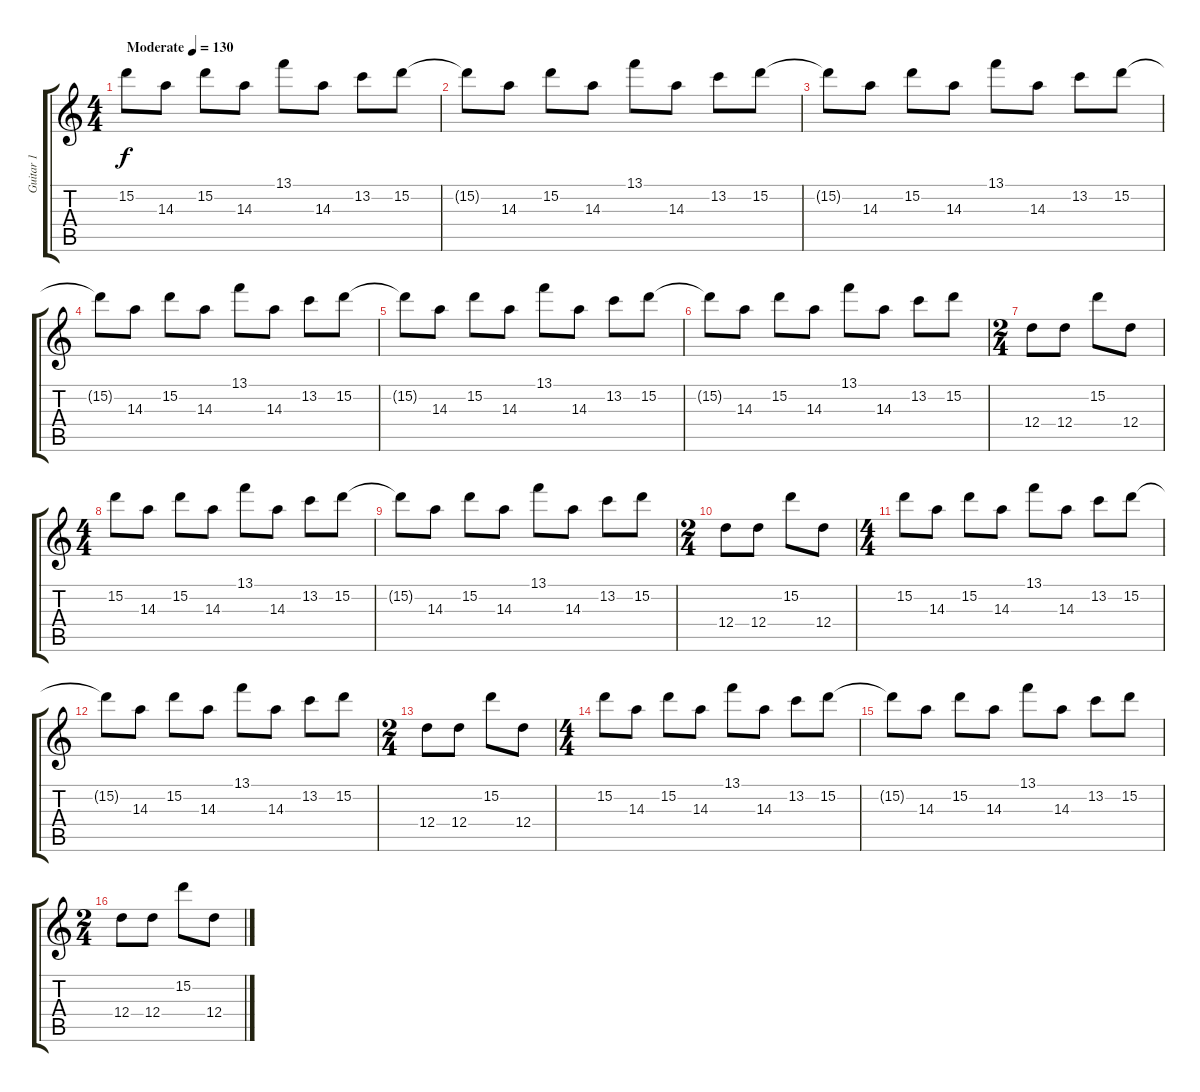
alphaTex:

\track ("Guitar 1" "Guitar 1") {instrument distortionguitar}
\staff {score tabs}
\tuning (E4 B3 G3 D3 A2 D2) {hide}
\ts (4 4)
\tempo (130 "Moderate")
\clef g2
\ks c
15.2.8{dy f instrument distortionguitar} 14.3.8 15.2.8 14.3.8 13.1.8 14.3.8 13.2.8 15.2.8 |
15.2{t}.8 14.3.8 15.2.8 14.3.8 13.1.8 14.3.8 13.2.8 15.2.8 |
15.2{t}.8 14.3.8 15.2.8 14.3.8 13.1.8 14.3.8 13.2.8 15.2.8 |
15.2{t}.8 14.3.8 15.2.8 14.3.8 13.1.8 14.3.8 13.2.8 15.2.8 |
15.2{t}.8 14.3.8 15.2.8 14.3.8 13.1.8 14.3.8 13.2.8 15.2.8 |
15.2{t}.8 14.3.8 15.2.8 14.3.8 13.1.8 14.3.8 13.2.8 15.2.8 |
\ts (2 4)
12.4.8 12.4.8 15.2.8 12.4.8 |
\ts (4 4)
15.2.8 14.3.8 15.2.8 14.3.8 13.1.8 14.3.8 13.2.8 15.2.8 |
15.2{t}.8 14.3.8 15.2.8 14.3.8 13.1.8 14.3.8 13.2.8 15.2.8 |
\ts (2 4)
12.4.8 12.4.8 15.2.8 12.4.8 |
\ts (4 4)
15.2.8 14.3.8 15.2.8 14.3.8 13.1.8 14.3.8 13.2.8 15.2.8 |
15.2{t}.8 14.3.8 15.2.8 14.3.8 13.1.8 14.3.8 13.2.8 15.2.8 |
\ts (2 4)
12.4.8 12.4.8 15.2.8 12.4.8 |
\ts (4 4)
15.2.8 14.3.8 15.2.8 14.3.8 13.1.8 14.3.8 13.2.8 15.2.8 |
15.2{t}.8 14.3.8 15.2.8 14.3.8 13.1.8 14.3.8 13.2.8 15.2.8 |
\ts (2 4)
12.4.8 12.4.8 15.2.8 12.4.8
